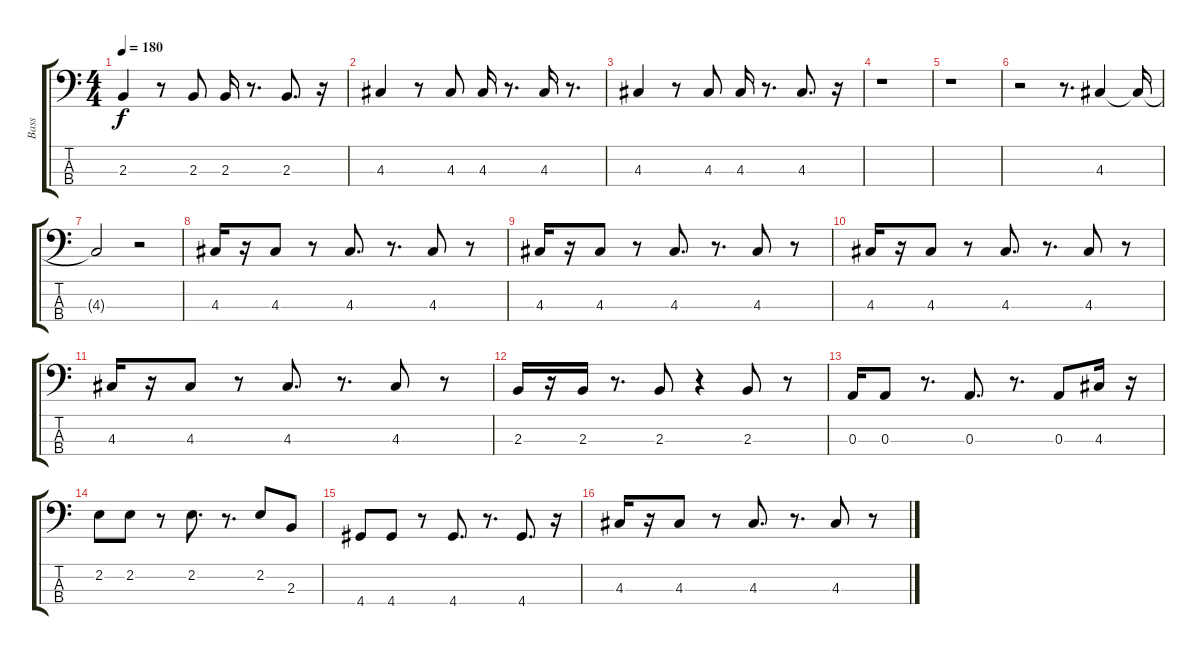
\track ("Bass" "Bass") {instrument electricbassfinger}
\staff {score tabs}
\tuning (G2 D2 A1 E1) {hide}
\ts (4 4)
\tempo 180
\clef f4
\ks c
2.3.4{dy f} r.8 2.3.8 2.3.16 r.8{d} 2.3.8{d} r.16 |
4.3.4 r.8 4.3.8 4.3.16 r.8{d} 4.3.16 r.8{d} |
4.3.4 r.8 4.3.8 4.3.16 r.8{d} 4.3.8{d} r.16 |
r.1 |
r.1 |
r.2 r.8{d} 4.3.4 4.3{t}.16 |
4.3{t}.2 r.2 |
4.3.16 r.16 4.3.8 r.8 4.3.8{d} r.8{d} 4.3.8 r.8 |
4.3.16 r.16 4.3.8 r.8 4.3.8{d} r.8{d} 4.3.8 r.8 |
4.3.16 r.16 4.3.8 r.8 4.3.8{d} r.8{d} 4.3.8 r.8 |
4.3.16 r.16 4.3.8 r.8 4.3.8{d} r.8{d} 4.3.8 r.8 |
2.3.16 r.16 2.3.16 r.8{d} 2.3.8 r.4 2.3.8 r.8 |
0.3.16 0.3.8 r.8{d} 0.3.8{d} r.8{d} 0.3.8 4.3.16 r.16 |
2.2.8 2.2.8 r.8 2.2.8{d} r.8{d} 2.2.8 2.3.8 |
4.4.8 4.4.8 r.8 4.4.8{d} r.8{d} 4.4.8{d} r.16 |
4.3.16 r.16 4.3.8 r.8 4.3.8{d} r.8{d} 4.3.8 r.8
